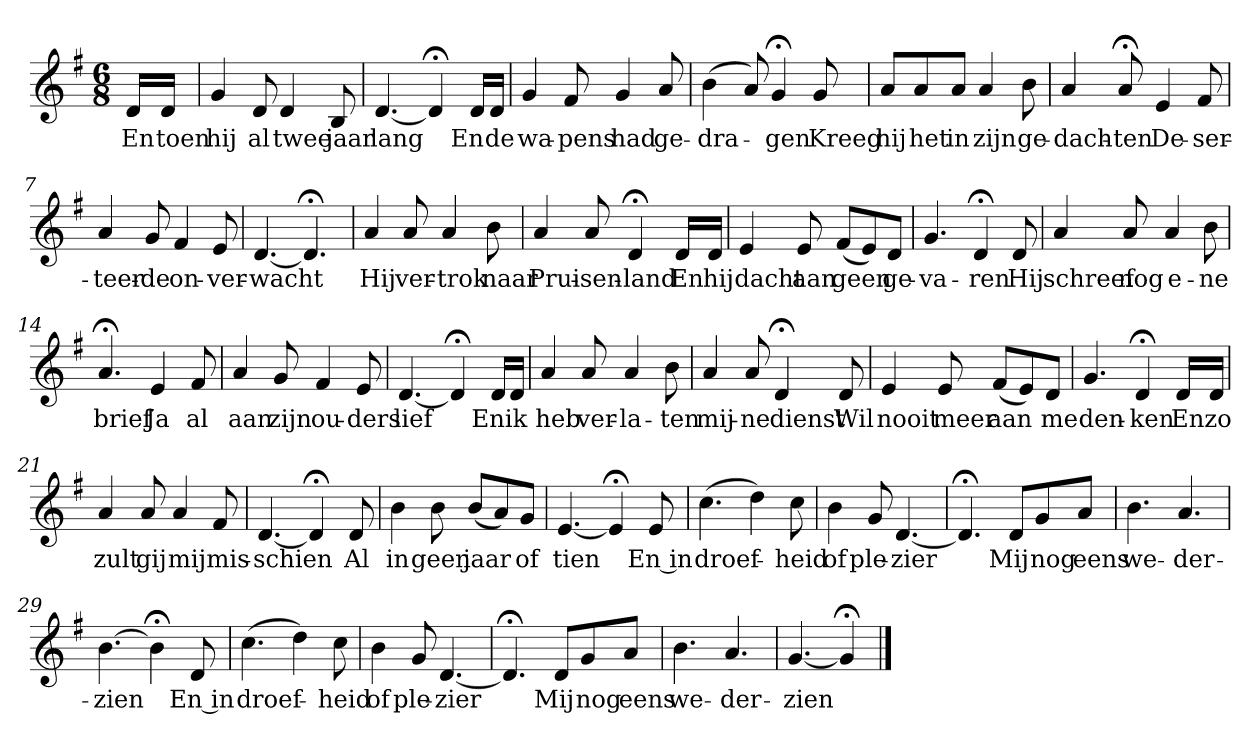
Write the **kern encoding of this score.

**kern	**text
*part1	*part1
*staff1	*staff1
*k[f#]	*
*G:	*
*M6/8	*
*MM120	*
=	=
16dLL	En
16dJJ	toen
=1	=1
4g	hij
8d	al
4d	twee
8B	jaar
=2	=2
[4.d	lang
4d;<]	.
16dLL	En
16dJJ	de
=3	=3
4g	wa-
8f#	-pens
4g	had
8a	ge-
=4	=4
(4b	-dra-
8a)	.
4g;<	-gen
8g	Kreeg
=5	=5
8aL	hij
8a	het
8aJ	in
4a	zijn
8b	ge-
=6	=6
4a	-dach-
8a;<	-ten
4e	De-
8f#	-ser-
=7	=7
4a	-teer-
8g	-de
4f#	on-
8e	-ver-
=8	=8
[4.d	-wacht
4.d;<]	.
=9	=9
4a	Hij
8a	ver-
4a	-trok
8b	naar
=10	=10
4a	Prui-
8a	-sen-
4d;<	-land
16dLL	En
16dJJ	hij
=11	=11
4e	dacht
8e	aan
(8f#L	geen
8e)	.
8dJ	ge-
=12	=12
4.g	-va-
4d;<	-ren
8d	Hij
=13	=13
4a	schreef
8a	nog
4a	e-
8b	-ne
=14	=14
4.a;<	brief
4e	Ja
8f#	al
=15	=15
4a	aan
8g	zijn
4f#	ou-
8e	-ders
=16	=16
[4.d	lief
4d;<]	.
16dLL	En
16dJJ	ik
=17	=17
4a	heb
8a	ver-
4a	-la-
8b	-ten
=18	=18
4a	mij-
8a	-ne
4d;<	dienst
8d	Wil
=19	=19
4e	nooit
8e	meer
(8f#L	aan
8e)	.
8dJ	me
=20	=20
4.g	den-
4d;<	-ken
16dLL	En
16dJJ	zo
=21	=21
4a	zult
8a	gij
4a	mij
8f#	mis-
=22	=22
[4.d	-schien
4d;<]	.
8d	Al
=23	=23
4b	in
8b	geen
(8bL	jaar
8a)	.
8gJ	of
=24	=24
[4.e	tien
4e;<]	.
8e	En in
=25	=25
(4.cc	droef-
4dd)	.
8cc	-heid
=26	=26
4b	of
8g	ple-
[4.d	-zier
=27	=27
4.d;<]	.
8dL	Mij
8g	nog
8aJ	eens
=28	=28
4.b	we-
4.a	-der-
=29	=29
[4.b	-zien
4b;<]	.
8d	En in
=30	=30
(4.cc	droef-
4dd)	.
8cc	-heid
=31	=31
4b	of
8g	ple-
[4.d	-zier
=32	=32
4.d;<]	.
8dL	Mij
8g	nog
8aJ	eens
=33	=33
4.b	we-
4.a	-der-
=34	=34
[4.g	-zien
4g;<]	.
==	==
*-	*-
